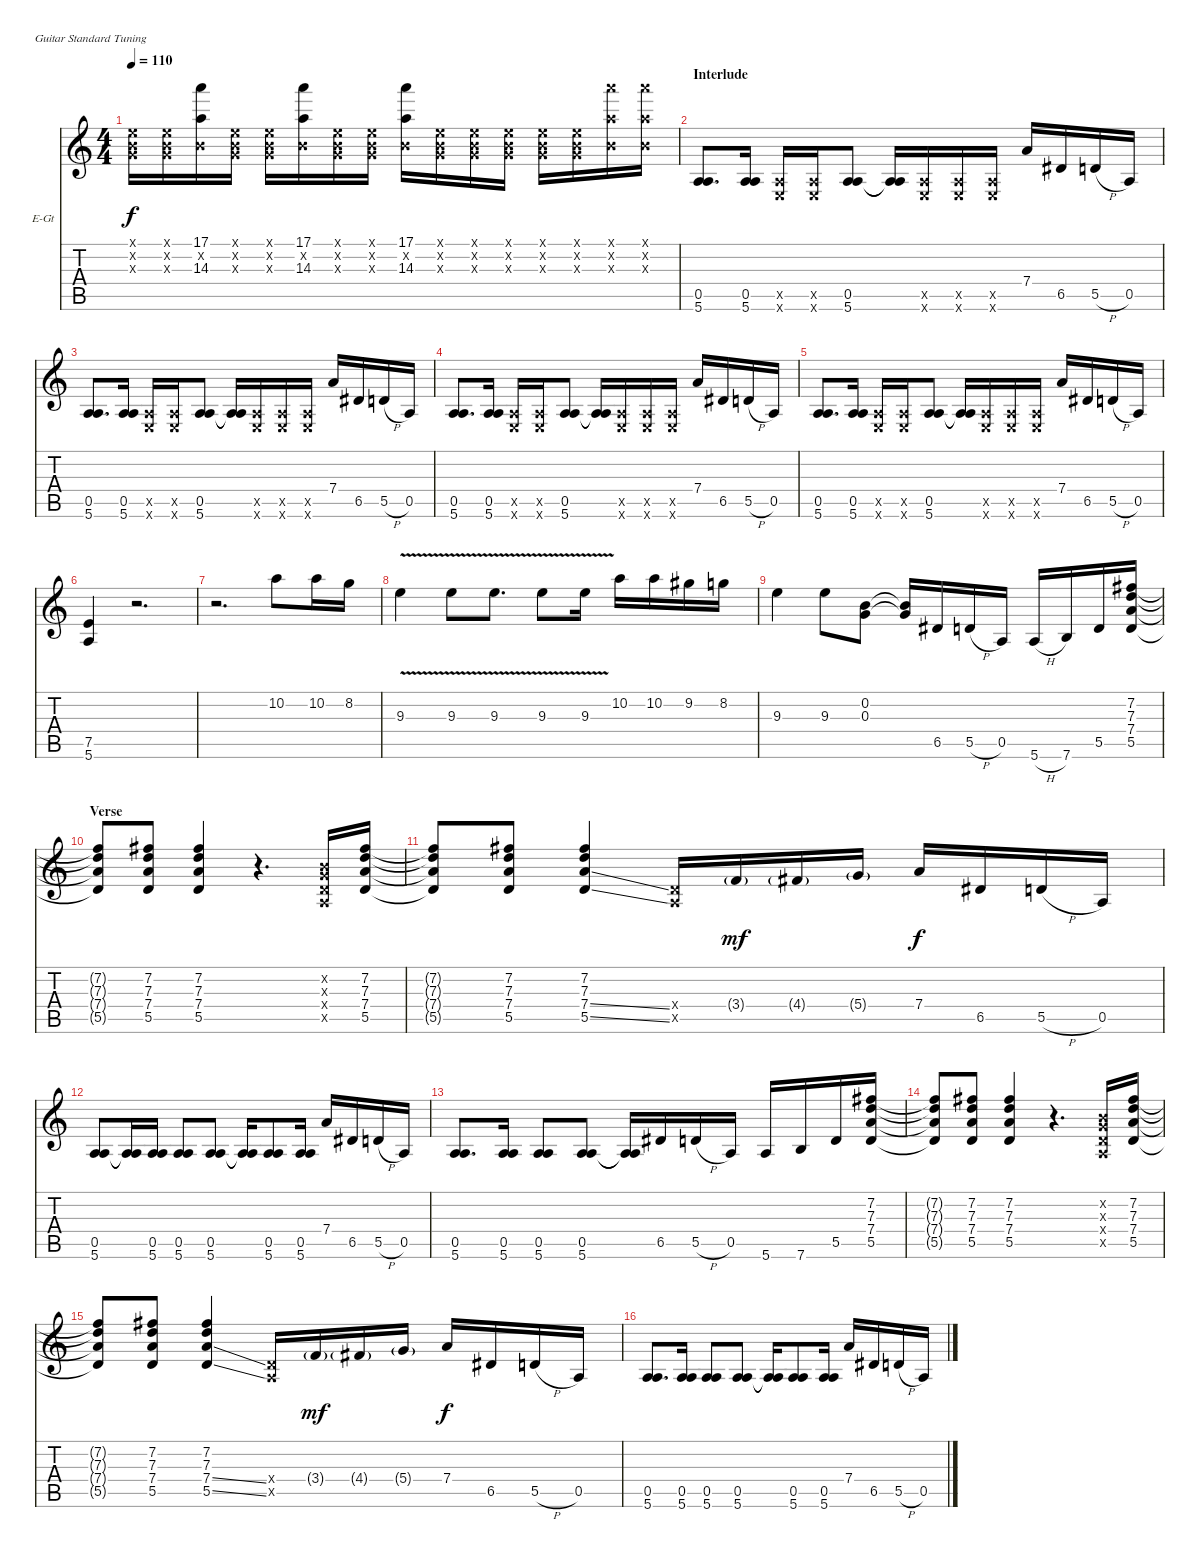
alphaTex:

\defaultSystemsLayout 4
\bracketExtendMode nobrackets
\firstSystemTrackNameOrientation horizontal
\otherSystemsTrackNameOrientation horizontal
\track ("Mike McCready (Drive)" "E-Gt") {instrument overdrivenguitar}
\staff {score tabs}
\tuning (E4 B3 G3 D3 A2 E2)
\ts (4 4)
\tempo 110
\clef g2
\ks c
(0.1{x} 0.2{x} 0.3{x}).16{dy f} (0.1{x} 0.2{x} 0.3{x}).16 (17.1 0.2{x} 14.3).16 (0.1{x} 0.2{x} 0.3{x}).16 (0.1{x} 0.2{x} 0.3{x}).16 (17.1 0.2{x} 14.3).16 (0.1{x} 0.2{x} 0.3{x}).16 (0.1{x} 0.2{x} 0.3{x}).16 (17.1 0.2{x} 14.3).16 (0.1{x} 0.2{x} 0.3{x}).16 (0.1{x} 0.2{x} 0.3{x}).16 (0.1{x} 0.2{x} 0.3{x}).16 (0.1{x} 0.2{x} 0.3{x}).16 (0.1{x} 0.2{x} 0.3{x}).16 (17.1{x} 0.2{x} 14.3{x}).16 (17.1{x} 0.2{x} 14.3{x}).16 |
\section ("" "Interlude")
(0.5 5.6).8{d} (0.5 5.6).16 (0.5{x} 0.6{x}).16 (0.5{x} 0.6{x}).16 (0.5 5.6).8 (0.5{t} 5.6{t}).16 (0.5{x} 0.6{x}).16 (0.5{x} 0.6{x}).16 (0.5{x} 0.6{x}).16 7.4.16 6.5.16 5.5{h}.16 0.5.16 |
(0.5 5.6).8{d} (0.5 5.6).16 (0.5{x} 0.6{x}).16 (0.5{x} 0.6{x}).16 (0.5 5.6).8 (0.5{t} 5.6{t}).16 (0.5{x} 0.6{x}).16 (0.5{x} 0.6{x}).16 (0.5{x} 0.6{x}).16 7.4.16 6.5.16 5.5{h}.16 0.5.16 |
(0.5 5.6).8{d} (0.5 5.6).16 (0.5{x} 0.6{x}).16 (0.5{x} 0.6{x}).16 (0.5 5.6).8 (0.5{t} 5.6{t}).16 (0.5{x} 0.6{x}).16 (0.5{x} 0.6{x}).16 (0.5{x} 0.6{x}).16 7.4.16 6.5.16 5.5{h}.16 0.5.16 |
(0.5 5.6).8{d} (0.5 5.6).16 (0.5{x} 0.6{x}).16 (0.5{x} 0.6{x}).16 (0.5 5.6).8 (0.5{t} 5.6{t}).16 (0.5{x} 0.6{x}).16 (0.5{x} 0.6{x}).16 (0.5{x} 0.6{x}).16 7.4.16 6.5.16 5.5{h}.16 0.5.16 |
(7.5 5.6).4 r.2{d} |
r.2{d} 10.2.8 10.2.16 8.2.16 |
9.3{v}.4 9.3{v}.8 9.3{v}.8{d} 9.3{v}.8 9.3{v}.16 10.2.16 10.2.16 9.2.16 8.2.16 |
9.3.4 9.3.8 (0.2 0.3).8 (0.2{t} 0.3{t}).16 6.5.16 5.5{h}.16 0.5.16 5.6{h}.16 7.6.16 5.5.16 (7.2 7.3 7.4 5.5).16 |
\section ("" "Verse")
(7.2{t} 7.3{t} 7.4{t} 5.5{t}).8 (7.2 7.3 7.4 5.5).8 (7.2 7.3 7.4 5.5).4 r.4{d} (0.2{x} 0.3{x} 0.4{x} 0.5{x}).16 (7.2 7.3 7.4 5.5).16 |
(7.2{t} 7.3{t} 7.4{t} 5.5{t}).8 (7.2 7.3 7.4 5.5).8 (7.2 7.3 7.4{ss} 5.5{ss}).4 (0.4{x} 0.5{x}).16 3.4{g}.16{dy mf} 4.4{g}.16 5.4{g}.16 7.4.16{dy f} 6.5.16 5.5{h}.16 0.5.16 |
(0.5 5.6).8 (0.5{t} 5.6{t}).16 (0.5 5.6).16 (0.5 5.6).8 (0.5 5.6).8 (0.5{t} 5.6{t}).16 (0.5 5.6).8 (0.5 5.6).16 7.4.16 6.5.16 5.5{h}.16 0.5.16 |
(0.5 5.6).8{d} (0.5 5.6).16 (0.5 5.6).8 (0.5 5.6).8 (0.5{t} 5.6{t}).16 6.5.16 5.5{h}.16 0.5.16 5.6.16 7.6.16 5.5.16 (7.2 7.3 7.4 5.5).16 |
(7.2{t} 7.3{t} 7.4{t} 5.5{t}).8 (7.2 7.3 7.4 5.5).8 (7.2 7.3 7.4 5.5).4 r.4{d} (0.2{x} 0.3{x} 0.4{x} 0.5{x}).16 (7.2 7.3 7.4 5.5).16 |
(7.2{t} 7.3{t} 7.4{t} 5.5{t}).8 (7.2 7.3 7.4 5.5).8 (7.2 7.3 7.4{ss} 5.5{ss}).4 (0.4{x} 0.5{x}).16 3.4{g}.16{dy mf} 4.4{g}.16 5.4{g}.16 7.4.16{dy f} 6.5.16 5.5{h}.16 0.5.16 |
(0.5 5.6).8{d} (0.5 5.6).16 (0.5 5.6).8 (0.5 5.6).8 (0.5{t} 5.6{t}).16 (0.5 5.6).8 (0.5 5.6).16 7.4.16 6.5.16 5.5{h}.16 0.5.16
